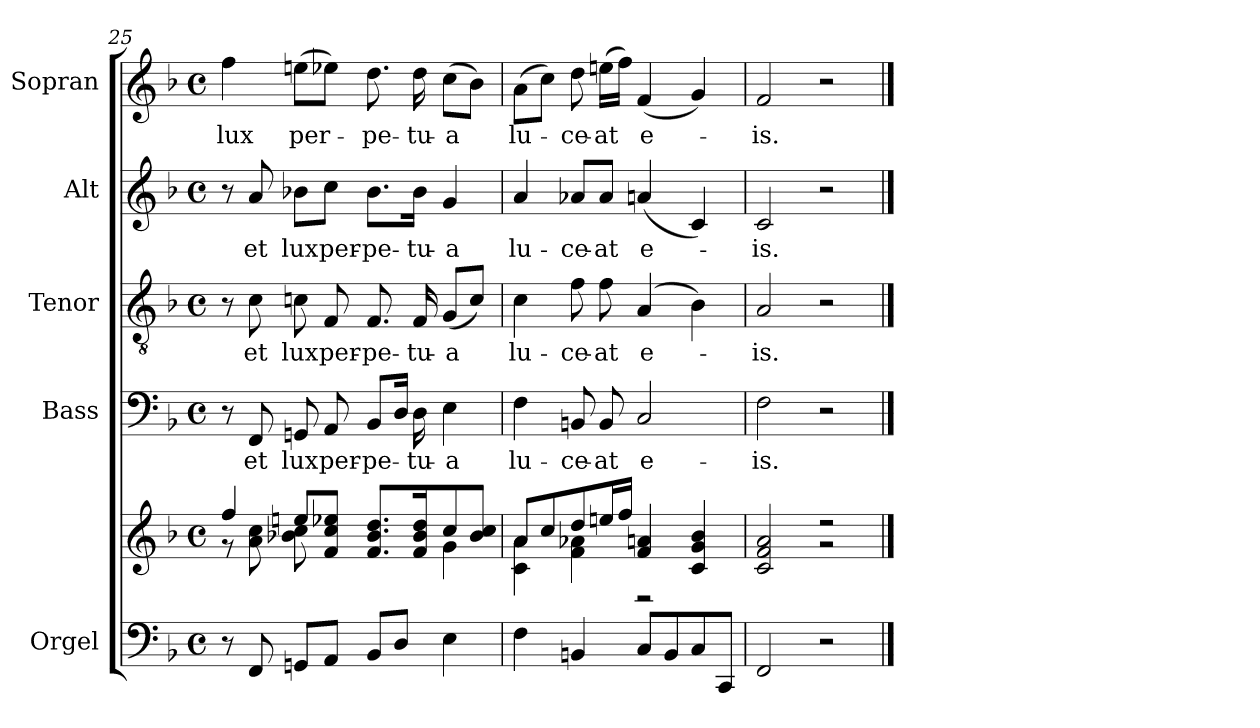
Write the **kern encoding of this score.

**kern	**kern	**kern	**text	**kern	**text	**kern	**text	**kern	**text
*part5	*part5	*part4	*part4	*part3	*part3	*part2	*part2	*part1	*part1
*staff6	*staff5	*staff4	*staff4	*staff3	*staff3	*staff2	*staff2	*staff1	*staff1
*I"Orgel	*	*I"Bass	*	*I"Tenor	*	*I"Alt	*	*I"Sopran	*
*I'Org.	*	*I'B.	*	*I'T.	*	*I'A.	*	*I'S.	*
*clefF4	*clefG2	*clefF4	*	*clefGv2	*	*clefG2	*	*clefG2	*
*	*	*	*	*ITrd7c12	*	*	*	*	*
*k[b-]	*k[b-]	*k[b-]	*	*k[b-]	*	*k[b-]	*	*k[b-]	*
*F:	*F:	*F:	*	*F:	*	*F:	*	*F:	*
*M4/4	*M4/4	*M4/4	*	*M4/4	*	*M4/4	*	*M4/4	*
*met(c)	*met(c)	*met(c)	*	*met(c)	*	*met(c)	*	*met(c)	*
=25	=25	=25	=25	=25	=25	=25	=25	=25	=25
*	*^	*	*	*	*	*	*	*	*
!	!	!	!	!	!	!	!	!	!	!LO:LY:b:color=#000000
8r	4ffi/	8r	8r	.	8r	.	8r	.	4ffi\	lux
!	!	!	!	!LO:LY:b:color=#000000	!	!	!	!	!	!
!	!	!	!	!	!	!LO:LY:b:color=#000000	!	!	!	!
!	!	!	!	!	!	!	!	!LO:LY:b:color=#000000	!	!
8FFi/	.	8ai\ 8cci	8FFi/	et	8Ci\	et	8ai/	et	.	.
!	!	!	!	!LO:LY:b:color=#000000	!	!	!	!	!	!
!	!	!	!	!	!	!LO:LY:b:color=#000000	!	!	!	!
!	!	!	!	!	!	!	!	!LO:LY:b:color=#000000	!	!
!	!	!	!	!	!	!	!	!	!	!LO:LY:b:color=#000000
8GGni/L	8eeni/L	8b-Xi\ 8cci	8GGni/	lux	8Cni\	lux	8b-Xi\L	lux	(8eeni\L	per-
!	!	!	!	!LO:LY:b:color=#000000	!	!	!	!	!	!
!	!	!	!	!	!	!LO:LY:b:color=#000000	!	!	!	!
!	!	!	!	!	!	!	!	!LO:LY:b:color=#000000	!	!
8AAi/J	8fi/ 8cci 8ee-XiJ	4.ryy	8AAi/	per-	8FFi/	per-	8cci\J	per-	8ee-Xi\J)	.
!	!	!	!	!LO:LY:b:color=#000000	!	!	!	!	!	!
!	!	!	!	!	!	!LO:LY:b:color=#000000	!	!	!	!
!	!	!	!	!	!	!	!	!LO:LY:b:color=#000000	!	!
!	!	!	!	!	!	!	!	!	!	!LO:LY:b:color=#000000
8BB-i/L	8.fi/ 8.b-i 8.ddiL	.	8BB-i/L	-pe-	8.FFi/	-pe-	8.b-i\L	-pe-	8.ddi\	-pe-
8Di/J	.	.	16Di/Jk	.	.	.	.	.	.	.
!	!	!	!	!LO:LY:b:color=#000000	!	!	!	!	!	!
!	!	!	!	!	!	!LO:LY:b:color=#000000	!	!	!	!
!	!	!	!	!	!	!	!	!LO:LY:b:color=#000000	!	!
!	!	!	!	!	!	!	!	!	!	!LO:LY:b:color=#000000
.	16fi/ 16b-i 16ddik	.	16Di\	-tu-	16FFi/	-tu-	16b-i\Jk	-tu-	16ddi\	-tu-
!	!	!	!	!LO:LY:b:color=#000000	!	!	!	!	!	!
!	!	!	!	!	!	!LO:LY:b:color=#000000	!	!	!	!
!	!	!	!	!	!	!	!	!LO:LY:b:color=#000000	!	!
!	!	!	!	!	!	!	!	!	!	!LO:LY:b:color=#000000
4Ei\	8cci/	4gi\	4Ei\	-a	(8GGi/L	-a	4gi/	-a	(8cci\L	-a
.	8b-i/ 8cciJ	.	.	.	8Ci/J)	.	.	.	8b-i\J)	.
=26	=26	=26	=26	=26	=26	=26	=26	=26	=26	=26
!	!	!	!	!LO:LY:b:color=#000000	!	!	!	!	!	!
!	!	!	!	!	!	!LO:LY:b:color=#000000	!	!	!	!
!	!	!	!	!	!	!	!	!LO:LY:b:color=#000000	!	!
!	!	!	!	!	!	!	!	!	!	!LO:LY:b:color=#000000
4Fi\	8ai/L	4ci\ 4ai	4Fi\	lu-	4Ci\	lu-	4ai/	lu-	(8ai\L	lu-
.	8cci/	.	.	.	.	.	.	.	8cci\J)	.
!	!	!	!	!LO:LY:b:color=#000000	!	!	!	!	!	!
!	!	!	!	!	!	!LO:LY:b:color=#000000	!	!	!	!
!	!	!	!	!	!	!	!	!LO:LY:b:color=#000000	!	!
!	!	!	!	!	!	!	!	!	!	!LO:LY:b:color=#000000
4BBni/	8ddi/	4fi\ 4a-Xi	8BBni/	-ce-	8Fi\	-ce-	8a-Xi/L	-ce-	8ddi\	-ce-
!	!	!	!	!LO:LY:b:color=#000000	!	!	!	!	!	!
!	!	!	!	!	!	!LO:LY:b:color=#000000	!	!	!	!
!	!	!	!	!	!	!	!	!LO:LY:b:color=#000000	!	!
!	!	!	!	!	!	!	!	!	!	!LO:LY:b:color=#000000
.	16eeni/L	.	8BBi/	-at	8Fi\	-at	8a-i/J	-at	(16eeni\LL	-at
.	16ffi/JJ	.	.	.	.	.	.	.	16ffi\JJ)	.
!	!	!	!	!LO:LY:b:color=#000000	!	!	!	!	!	!
!	!	!	!	!	!	!LO:LY:b:color=#000000	!	!	!	!
!	!	!	!	!	!	!	!	!LO:LY:b:color=#000000	!	!
!	!	!	!	!	!	!	!	!	!	!LO:LY:b:color=#000000
8Ci/L	4fi/ 4ani	2r	2Ci/	e-	(4AAi/	e-	(4ani/	e-	(4fi/	e-
8BBi/	.	.	.	.	.	.	.	.	.	.
8Ci/	4ci/ 4gi 4b-i	.	.	.	4BB-i\)	.	4ci/)	.	4gi/)	.
8CCi/J	.	.	.	.	.	.	.	.	.	.
=27	=27	=27	=27	=27	=27	=27	=27	=27	=27	=27
!	!	!	!	!LO:LY:b:color=#000000	!	!	!	!	!	!
!	!	!	!	!	!	!LO:LY:b:color=#000000	!	!	!	!
!	!	!	!	!	!	!	!	!LO:LY:b:color=#000000	!	!
!	!	!	!	!	!	!	!	!	!	!LO:LY:b:color=#000000
2FFi/	2ci/ 2fi 2ai	2ryy	2Fi\	-is.	2AAi/	-is.	2ci/	-is.	2fi/	-is.
2r	2r	2r	2r	.	2r	.	2r	.	2r	.
*	*v	*v	*	*	*	*	*	*	*	*
==	==	==	==	==	==	==	==	==	==
*-	*-	*-	*-	*-	*-	*-	*-	*-	*-
